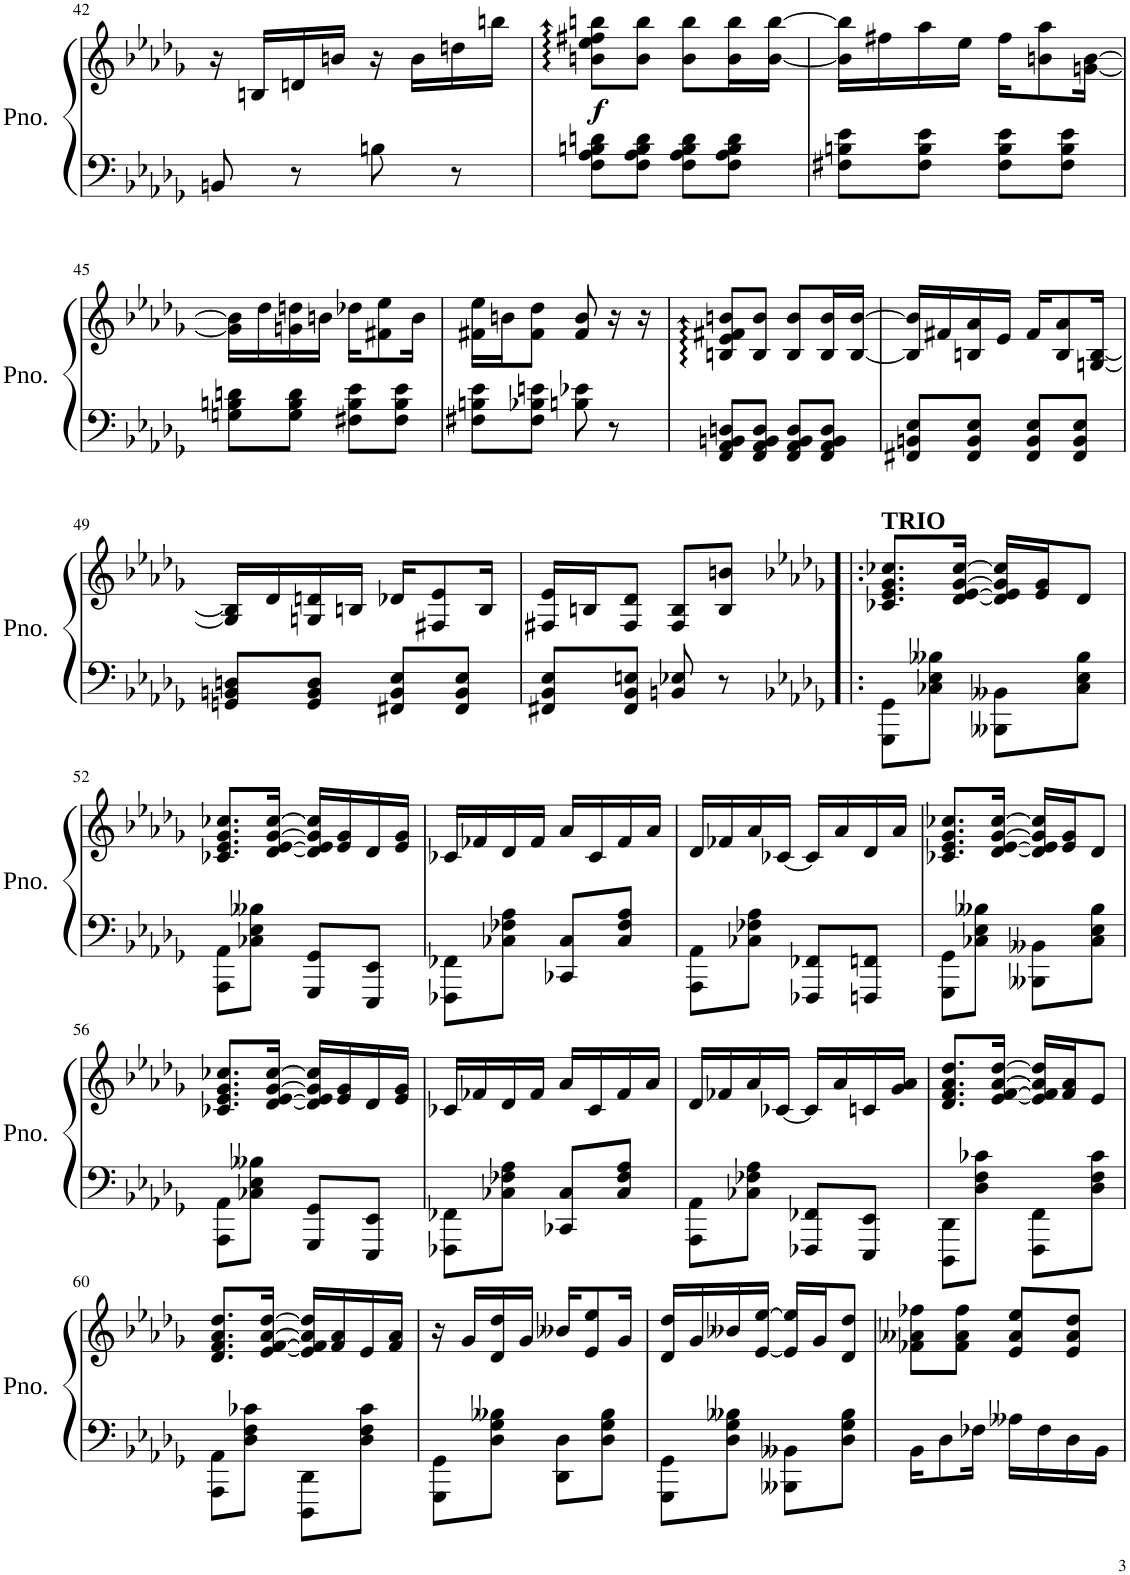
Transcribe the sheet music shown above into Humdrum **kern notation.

**kern	**kern	**dynam
*part1	*part1	*part1
*staff2	*staff1	*staff1/2
*I"Piano	*	*
*I'Pno.	*	*
!!LO:PB:g=z
*clefF4	*clefG2	*
*k[b-e-a-d-g-]	*k[b-e-a-d-g-]	*
*M2/4	*M2/4	*
=42	=42	=42
8BBn/	16r	.
.	16Bn/LL	.
8r	16dn/	.
.	16bn/JJ	.
8Bn\	16r	.
.	16b\LL	.
8r	16ddn\	.
.	16bbn\JJ	.
=43	=43	=43
!	!	!LO:DY:b
8F\ 8A-\ 8Bn\ 8dn\L	8bn\ 8ee-\ 8ff#X\ 8bbn\L	f
8F\ 8A-\ 8B\ 8d\J	8b\ 8bb\J	.
8F\ 8A-\ 8B\ 8d\L	8b\ 8bb\L	.
8F\ 8A-\ 8B\ 8d\J	16b\ 16bb\L	.
.	[<16b\ [>16bb\JJ	.
=44	=44	=44
8F#X\ 8Bn\ 8e-\L	16b\] 16bb\]LL	.
.	16ff#X\	.
8F#\ 8B\ 8e-\J	16aa-\	.
.	16ee-\JJ	.
8F#\ 8B\ 8e-\L	16ff#\KL	.
.	8bn\ 8aa-\	.
8F#\ 8B\ 8e-\J	.	.
.	[<16gn\ [16b\Jk	.
!!LO:LB:g=z
=45	=45	=45
8Gn\ 8Bn\ 8dn\L	16g\] 16b\]LL	.
.	16dd-\	.
8G\ 8B\ 8d\J	16gn\ 16ddn\	.
.	16bn\JJ	.
8F#X\ 8B\ 8e-\L	16dd-X\KL	.
.	8f#X\ 8ee-\	.
8F#\ 8B\ 8e-\J	.	.
.	16b\Jk	.
=46	=46	=46
8F#X\ 8Bn\ 8e-\L	16f#X\ 16ee-\LL	.
.	16bn\J	.
8F#\ 8B-X\ 8en\J	8f#\ 8dd-\J	.
8Bn\ 8e-X\	8f#/ 8b/	.
8r	16r	.
.	16r	.
=47	=47	=47
8FF/ 8AA-/ 8BBn/ 8Dn/L	8Bn/ 8e-/ 8f#X/ 8bn/L	.
8FF/ 8AA-/ 8BB/ 8D/J	8B/ 8b/J	.
8FF/ 8AA-/ 8BB/ 8D/L	8B/ 8b/L	.
8FF/ 8AA-/ 8BB/ 8D/J	16B/ 16b/L	.
.	[<16B/ [16b/JJ	.
=48	=48	=48
8FF#X/ 8BBn/ 8E-/L	16B/] 16b/]LL	.
.	16f#X/	.
8FF#/ 8BB/ 8E-/J	16Bn/ 16a-/	.
.	16e-/JJ	.
8FF#/ 8BB/ 8E-/L	16f#/KL	.
.	8B/ 8a-/	.
8FF#/ 8BB/ 8E-/J	.	.
.	[16Gn/ [<16B/Jk	.
!!LO:LB:g=z
=49	=49	=49
8GGn/ 8BBn/ 8Dn/L	16G/] 16B/]LL	.
.	16d-/	.
8GG/ 8BB/ 8D/J	16Gn/ 16dn/	.
.	16Bn/JJ	.
8FF#X/ 8BB/ 8E-/L	16d-X/KL	.
.	8F#X/ 8e-/	.
8FF#/ 8BB/ 8E-/J	.	.
.	16B/Jk	.
=50	=50	=50
8FF#X/ 8BB-/ 8E-/L	16F#X/ 16e-/LL	.
.	16Bn/J	.
8FF#/ 8BB-/ 8En/J	8F#/ 8d-/J	.
8BBn/ 8E-X/	8F#/ 8B/L	.
8r	8B/ 8bn/J	.
=51!|:	=51!|:	=51!|:
*k[b-e-a-d-g-]	*k[b-e-a-d-g-]	*
!	!LO:TX:a:B:t=TRIO	!
8GGG-\ 8GG-\L	8.c-X/ 8.e-/ 8.g-/ 8.cc-X/L	.
8C-X\ 8E-\ 8B--X\J	.	.
.	[<16d-/ [16e-/ [16g-/ [16cc-/Jk	.
8BBB--X\ 8BB--X\L	16d-/] 16e-/] 16g-/] 16cc-/]LL	.
.	16e-/ 16g-/J	.
8C-\ 8E-\ 8B--\J	8d-/J	.
!!LO:LB:g=z
=52	=52	=52
8AAA-\ 8AA-\L	8.c-X/ 8.e-/ 8.g-/ 8.cc-X/L	.
8C-X\ 8E-\ 8B--X\J	.	.
.	[<16d-/ [16e-/ [16g-/ [16cc-/Jk	.
8GGG-/ 8GG-/L	16d-/] 16e-/] 16g-/] 16cc-/]LL	.
.	16e-/ 16g-/	.
8EEE-/ 8EE-/J	16d-/	.
.	16e-/ 16g-/JJ	.
=53	=53	=53
8FFF-X\ 8FF-X\L	16c-X/LL	.
.	16f-X/	.
8C-X\ 8F-X\ 8A-\J	16d-/	.
.	16f-/JJ	.
8CC-X/ 8C-/L	16a-/LL	.
.	16c-/	.
8C-/ 8F-/ 8A-/J	16f-/	.
.	16a-/JJ	.
=54	=54	=54
8AAA-\ 8AA-\L	16d-/LL	.
.	16f-X/	.
8C-X\ 8F-X\ 8A-\J	16a-/	.
.	[16c-X/JJ	.
8FFF-X/ 8FF-X/L	16c-/LL]	.
.	16a-/	.
8FFFn/ 8FFn/J	16d-/	.
.	16a-/JJ	.
=55	=55	=55
8GGG-\ 8GG-\L	8.c-X/ 8.e-/ 8.g-/ 8.cc-X/L	.
8C-X\ 8E-\ 8B--X\J	.	.
.	[<16d-/ [16e-/ [16g-/ [16cc-/Jk	.
8BBB--X\ 8BB--X\L	16d-/] 16e-/] 16g-/] 16cc-/]LL	.
.	16e-/ 16g-/J	.
8C-\ 8E-\ 8B--\J	8d-/J	.
!!LO:LB:g=z
=56	=56	=56
8AAA-\ 8AA-\L	8.c-X/ 8.e-/ 8.g-/ 8.cc-X/L	.
8C-X\ 8E-\ 8B--X\J	.	.
.	[<16d-/ [16e-/ [16g-/ [16cc-/Jk	.
8GGG-/ 8GG-/L	16d-/] 16e-/] 16g-/] 16cc-/]LL	.
.	16e-/ 16g-/	.
8EEE-/ 8EE-/J	16d-/	.
.	16e-/ 16g-/JJ	.
=57	=57	=57
8FFF-X\ 8FF-X\L	16c-X/LL	.
.	16f-X/	.
8C-X\ 8F-X\ 8A-\J	16d-/	.
.	16f-/JJ	.
8CC-X/ 8C-/L	16a-/LL	.
.	16c-/	.
8C-/ 8F-/ 8A-/J	16f-/	.
.	16a-/JJ	.
=58	=58	=58
8AAA-\ 8AA-\L	16d-/LL	.
.	16f-X/	.
8C-X\ 8F-X\ 8A-\J	16a-/	.
.	[16c-X/JJ	.
8FFF-X/ 8FF-X/L	16c-/LL]	.
.	16a-/	.
8EEE-/ 8EE-/J	16cn/	.
.	16g-/ 16a-/JJ	.
=59	=59	=59
8DDD-\ 8DD-\L	8.d-/ 8.f/ 8.a-/ 8.dd-/L	.
8D-\ 8F\ 8c-X\J	.	.
.	[<16e-/ [16f/ [16a-/ [16dd-/Jk	.
8FFF\ 8FF\L	16e-/] 16f/] 16a-/] 16dd-/]LL	.
.	16f/ 16a-/J	.
8D-\ 8F\ 8c-\J	8e-/J	.
!!LO:LB:g=z
=60	=60	=60
8AAA-\ 8AA-\L	8.d-/ 8.f/ 8.a-/ 8.dd-/L	.
8D-\ 8F\ 8c-X\J	.	.
.	[<16e-/ [16f/ [16a-/ [16dd-/Jk	.
8DDD-\ 8DD-\L	16e-/] 16f/] 16a-/] 16dd-/]LL	.
.	16f/ 16a-/	.
8D-\ 8F\ 8c-\J	16e-/	.
.	16f/ 16a-/JJ	.
=61	=61	=61
8GGG-\ 8GG-\L	16r	.
.	16g-/LL	.
8D-\ 8G-\ 8B--X\J	16d-/ 16dd-/	.
.	16g-/JJ	.
8DD-\ 8D-\L	16b--X/KL	.
.	8e-/ 8ee-/	.
8D-\ 8G-\ 8B--\J	.	.
.	16g-/Jk	.
=62	=62	=62
8GGG-\ 8GG-\L	16d-/ 16dd-/LL	.
.	16g-/	.
8D-\ 8G-\ 8B--X\J	16b--X/	.
.	[<16e-/ [16ee-/JJ	.
8BBB--X\ 8BB--X\L	16e-/] 16ee-/]LL	.
.	16g-/J	.
8D-\ 8G-\ 8B--\J	8d-/ 8dd-/J	.
=63	=63	=63
16BB-\KL	8f-X\ 8a--X\ 8ff-X\L	.
8D-\	.	.
.	8f-\ 8a--\ 8ff-\J	.
16F-X\Jk	.	.
16A--X\LL	8e-/ 8a--/ 8ee-/L	.
16F-\	.	.
16D-\	8e-/ 8a--/ 8dd-/J	.
16BB-\JJ	.	.
=	=	=
*-	*-	*-
